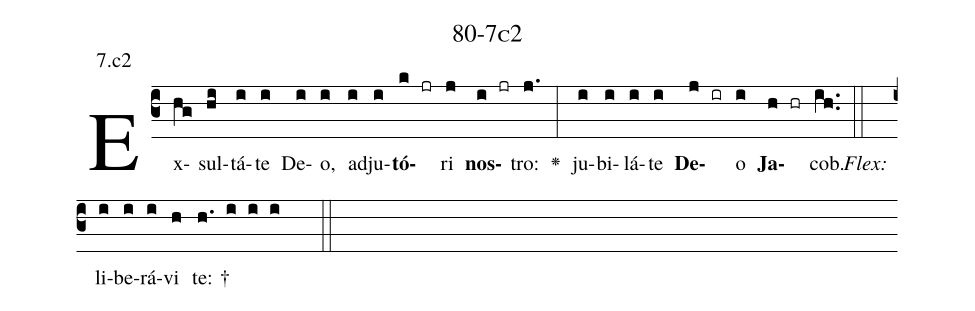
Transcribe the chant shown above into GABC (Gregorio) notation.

name: 80-7c2;
annotation: 7.c2;
%%
(c3)Ex(hg)sul(hi)tá(i)te(i) De(i)o,(i) ad(i)ju(i)<b>tó</b>(k jr)ri(j) <b>nos</b>(i jr)tro:(j.) <v>\greheightstar</v>(:) ju(i)bi(i)lá(i)te(i) <b>De</b>(j ir)o(i) <b>Ja</b>(h hr)cob.(ih..) (::)
<i>Flex:</i>()  li(i)be(i)rá(i)vi(h) te: †(h. i i i  ::)

%E(i) u(i) o(j) u(i) a(h) e.(ih..) (::)
